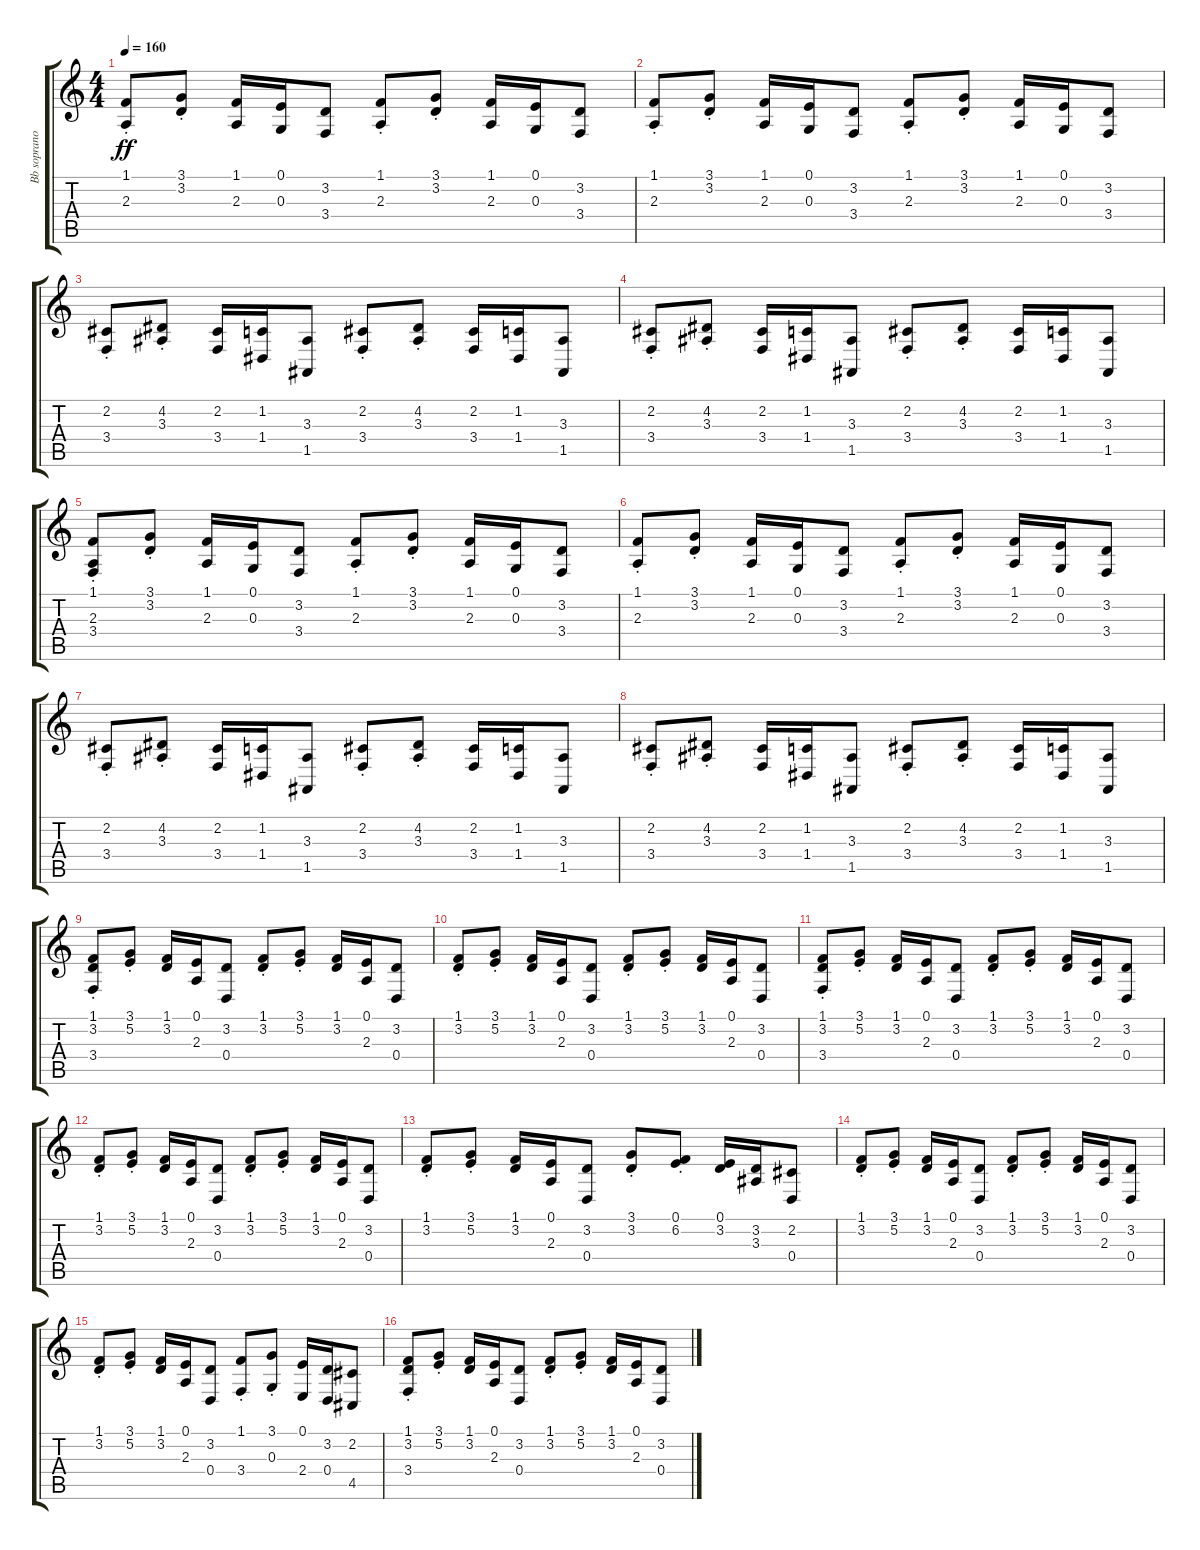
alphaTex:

\track ("Bb soprano clarinet" "Bb soprano") {instrument clarinet}
\staff {score tabs}
\tuning (E4 B3 G3 D3 A2 D2) {hide}
\ts (4 4)
\tempo 160
\clef g2
\ks c
(1.1{st} 2.3{st}).8{dy ff} (3.1{st} 3.2{st}).8 (1.1 2.3).16 (0.1 0.3).16 (3.2 3.4).8 (1.1{st} 2.3{st}).8 (3.1{st} 3.2{st}).8 (1.1 2.3).16 (0.1 0.3).16 (3.2 3.4).8 |
(1.1{st} 2.3{st}).8 (3.1{st} 3.2{st}).8 (1.1 2.3).16 (0.1 0.3).16 (3.2 3.4).8 (1.1{st} 2.3{st}).8 (3.1{st} 3.2{st}).8 (1.1 2.3).16 (0.1 0.3).16 (3.2 3.4).8 |
(2.2{st} 3.4{st}).8 (4.2{st} 3.3{st}).8 (2.2 3.4).16 (1.2 1.4).16 (3.3 1.5).8 (2.2{st} 3.4{st}).8 (4.2{st} 3.3{st}).8 (2.2 3.4).16 (1.2 1.4).16 (3.3 1.5).8 |
(2.2{st} 3.4{st}).8 (4.2{st} 3.3{st}).8 (2.2 3.4).16 (1.2 1.4).16 (3.3 1.5).8 (2.2{st} 3.4{st}).8 (4.2{st} 3.3{st}).8 (2.2 3.4).16 (1.2 1.4).16 (3.3 1.5).8 |
(1.1{st} 2.3{st} 3.4{st}).8 (3.1{st} 3.2{st}).8 (1.1 2.3).16 (0.1 0.3).16 (3.2 3.4).8 (1.1{st} 2.3{st}).8 (3.1{st} 3.2{st}).8 (1.1 2.3).16 (0.1 0.3).16 (3.2 3.4).8 |
(1.1{st} 2.3{st}).8 (3.1{st} 3.2{st}).8 (1.1 2.3).16 (0.1 0.3).16 (3.2 3.4).8 (1.1{st} 2.3{st}).8 (3.1{st} 3.2{st}).8 (1.1 2.3).16 (0.1 0.3).16 (3.2 3.4).8 |
(2.2{st} 3.4{st}).8 (4.2{st} 3.3{st}).8 (2.2 3.4).16 (1.2 1.4).16 (3.3 1.5).8 (2.2{st} 3.4{st}).8 (4.2{st} 3.3{st}).8 (2.2 3.4).16 (1.2 1.4).16 (3.3 1.5).8 |
(2.2{st} 3.4{st}).8 (4.2{st} 3.3{st}).8 (2.2 3.4).16 (1.2 1.4).16 (3.3 1.5).8 (2.2{st} 3.4{st}).8 (4.2{st} 3.3{st}).8 (2.2 3.4).16 (1.2 1.4).16 (3.3 1.5).8 |
(1.1{st} 3.2{st} 3.4{st}).8 (3.1{st} 5.2{st}).8 (1.1 3.2).16 (0.1 2.3).16 (3.2 0.4).8 (1.1{st} 3.2{st}).8 (3.1{st} 5.2{st}).8 (1.1 3.2).16 (0.1 2.3).16 (3.2 0.4).8 |
(1.1{st} 3.2{st}).8 (3.1{st} 5.2{st}).8 (1.1 3.2).16 (0.1 2.3).16 (3.2 0.4).8 (1.1{st} 3.2{st}).8 (3.1{st} 5.2{st}).8 (1.1 3.2).16 (0.1 2.3).16 (3.2 0.4).8 |
(1.1{st} 3.2{st} 3.4{st}).8 (3.1{st} 5.2{st}).8 (1.1 3.2).16 (0.1 2.3).16 (3.2 0.4).8 (1.1{st} 3.2{st}).8 (3.1{st} 5.2{st}).8 (1.1 3.2).16 (0.1 2.3).16 (3.2 0.4).8 |
(1.1{st} 3.2{st}).8 (3.1{st} 5.2{st}).8 (1.1 3.2).16 (0.1 2.3).16 (3.2 0.4).8 (1.1{st} 3.2{st}).8 (3.1{st} 5.2{st}).8 (1.1 3.2).16 (0.1 2.3).16 (3.2 0.4).8 |
(1.1{st} 3.2{st}).8 (3.1{st} 5.2{st}).8 (1.1 3.2).16 (0.1 2.3).16 (3.2 0.4).8 (3.1{st} 3.2{st}).8 (0.1{st} 6.2{st}).8 (0.1 3.2).16 (3.2 3.3).16 (2.2 0.4).8 |
(1.1{st} 3.2{st}).8 (3.1{st} 5.2{st}).8 (1.1 3.2).16 (0.1 2.3).16 (3.2 0.4).8 (1.1{st} 3.2{st}).8 (3.1{st} 5.2{st}).8 (1.1 3.2).16 (0.1 2.3).16 (3.2 0.4).8 |
(1.1{st} 3.2{st}).8 (3.1{st} 5.2{st}).8 (1.1 3.2).16 (0.1 2.3).16 (3.2 0.4).8 (1.1{st} 3.4{st}).8 (3.1{st} 0.3{st}).8 (0.1 2.4).16 (3.2 0.4).16 (2.2 4.5).8 |
(1.1{st} 3.2{st} 3.4{st}).8 (3.1{st} 5.2{st}).8 (1.1 3.2).16 (0.1 2.3).16 (3.2 0.4).8 (1.1{st} 3.2{st}).8 (3.1{st} 5.2{st}).8 (1.1 3.2).16 (0.1 2.3).16 (3.2 0.4).8
